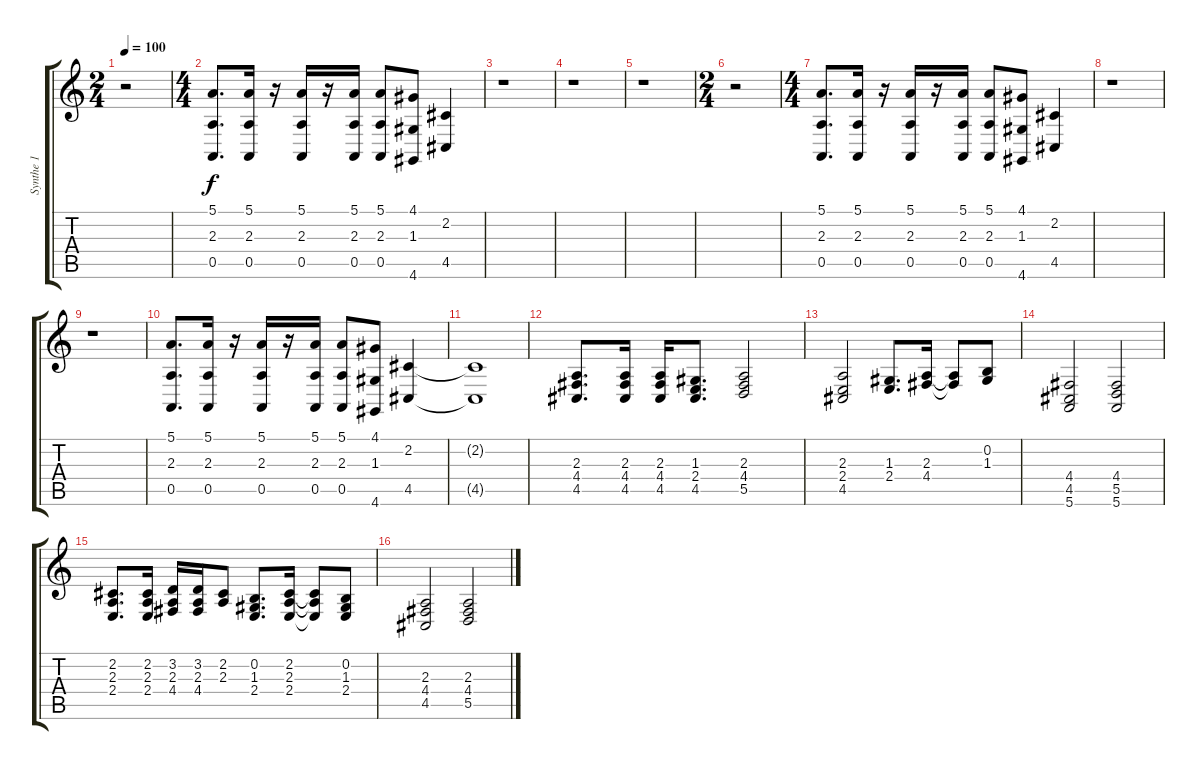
\track ("Synthe 1" "Synthe 1") {instrument xylophone}
\staff {score tabs}
\tuning (E4 B3 G3 D3 A2 E2) {hide}
\ts (2 4)
\tempo 100
\clef g2
\ks c
r.2{dy f} |
\ts (4 4)
(5.1 2.3 0.5).8{d} (5.1 2.3 0.5).16 r.16 (5.1 2.3 0.5).16 r.16 (5.1 2.3 0.5).16 (5.1 2.3 0.5).8 (4.1 1.3 4.6).8 (2.2 4.5).4 |
r.1 |
r.1 |
r.1 |
\ts (2 4)
r.2 |
\ts (4 4)
(5.1 2.3 0.5).8{d} (5.1 2.3 0.5).16 r.16 (5.1 2.3 0.5).16 r.16 (5.1 2.3 0.5).16 (5.1 2.3 0.5).8 (4.1 1.3 4.6).8 (2.2 4.5).4 |
r.1 |
r.1 |
(5.1 2.3 0.5).8{d} (5.1 2.3 0.5).16 r.16 (5.1 2.3 0.5).16 r.16 (5.1 2.3 0.5).16 (5.1 2.3 0.5).8 (4.1 1.3 4.6).8 (2.2 4.5).4 |
(2.2{t} 4.5{t}).1 |
(2.3 4.4 4.5).8{d volume 11 instrument drawbarorgan} (2.3 4.4 4.5).16 (2.3 4.4 4.5).16 (1.3 2.4 4.5).8{d} (2.3 4.4 5.5).2 |
(2.3 2.4 4.5).2 (1.3 2.4).8{d} (2.3 4.4).16 (2.3{t} 4.4{t}).8 (0.2 1.3).8 |
(4.4 4.5 5.6).2 (4.4 5.5 5.6).2 |
(2.2 2.3 2.4).8{d} (2.2 2.3 2.4).16 (3.2 2.3 4.4).16 (3.2 2.3 4.4).16 (2.2 2.3).8 (0.2 1.3 2.4).8{d} (2.2 2.3 2.4).16 (2.2{t} 2.3{t} 2.4{t}).8 (0.2 1.3 2.4).8 |
(2.3 4.4 4.5).2 (2.3 4.4 5.5).2
